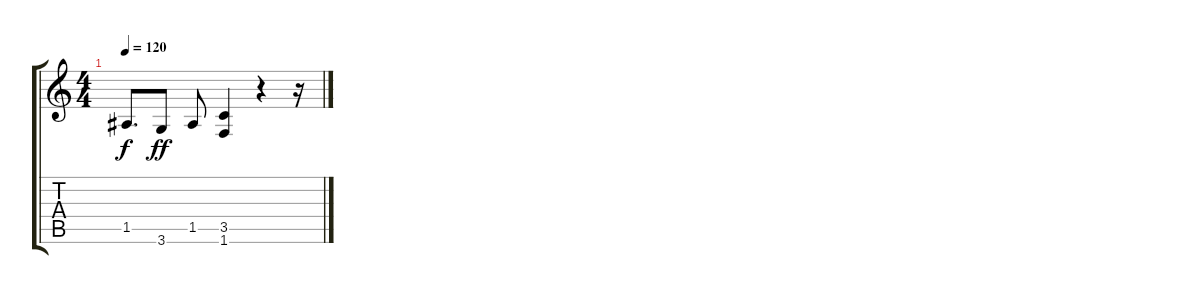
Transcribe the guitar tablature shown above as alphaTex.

\track "" {instrument distortionguitar}
\staff {score tabs}
\tuning (E4 B3 G3 D3 A2 E2) {hide}
\ts (4 4)
\tempo 120
\clef g2
\ks c
1.5{t}.8{d dy f} 3.6.8{dy ff} 1.5.8 (3.5 1.6).4 r.4 r.16
